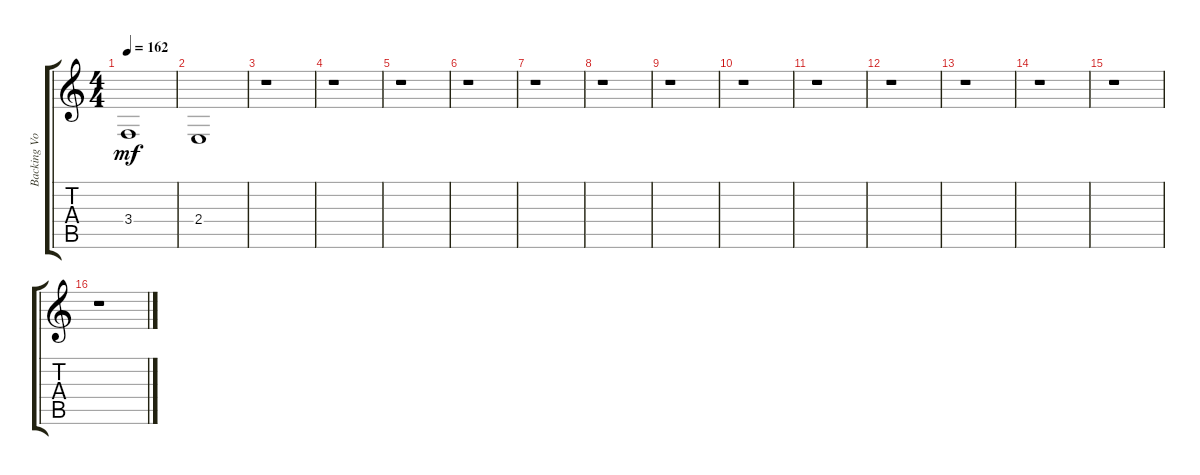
\track ("Backing Vocal" "Backing Vo") {instrument flute}
\staff {score tabs}
\tuning (E4 B3 G3 D3 A2 E2) {hide}
\ts (4 4)
\tempo 162
\clef g2
\ks c
3.4.1{dy mf} |
2.4.1 |
r.1 |
r.1 |
r.1 |
r.1 |
r.1 |
r.1 |
r.1 |
r.1 |
r.1 |
r.1 |
r.1 |
r.1 |
r.1 |
r.1
